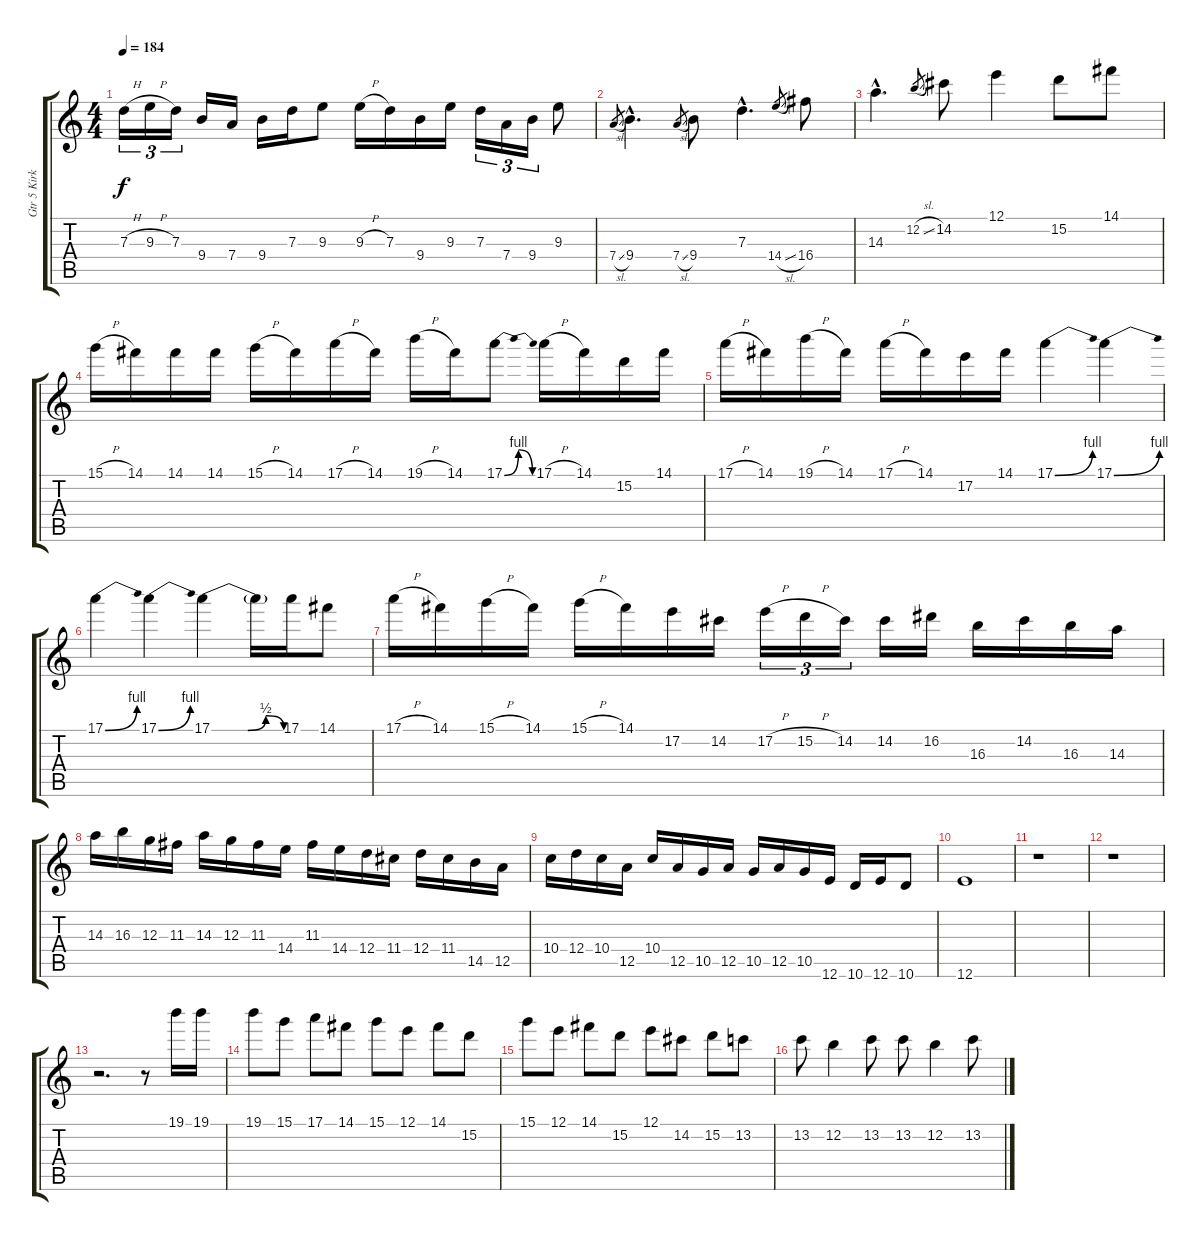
\track ("Gtr 5 Kirk" "Gtr 5 Kirk") {instrument distortionguitar}
\staff {score tabs}
\tuning (E4 B3 G3 D3 A2 E2) {hide}
\ts (4 4)
\tempo 184
\clef g2
\ks c
7.3{h}.16{tu (3 2) dy f} 9.3{h}.16{tu (3 2)} 7.3.16{tu (3 2)} 9.4.16 7.4.16 9.4.16 7.3.16 9.3.8 9.3{h}.16 7.3.16 9.4.16 9.3.16 7.3.16{tu (3 2)} 7.4.16{tu (3 2)} 9.4.16{tu (3 2)} 9.3.8 |
7.4{sl}.8{gr} 9.4{hac}.4{d} 7.4{sl}.8{gr} 9.4.8 7.3{hac}.4{d} 14.4{sl}.8{gr} 16.4.8 |
14.3{hac}.4{d} 12.2{sl}.8{gr} 14.2.8 12.1.4 15.2.8 14.1.8 |
15.1{h}.16 14.1.16 14.1.16 14.1.16 15.1{h}.16 14.1.16 17.1{h}.16 14.1.16 19.1{h}.16 14.1.16 17.1{be (bendrelease 0 0 15 4 30 4 60 0)}.8 17.1{h}.16 14.1.16 15.2.16 14.1.16 |
17.1{h}.16 14.1.16 19.1{h}.16 14.1.16 17.1{h}.16 14.1.16 17.2.16 14.1.16 17.1{be (bend 0 0 60 4)}.4 17.1{be (bend 0 0 60 4)}.4 |
17.1{be (bend 0 0 60 4)}.4 17.1{be (bend 0 0 60 4)}.4 17.1{be (custom 0 0 30 0 45 2 60 0)}.4 17.1{t}.16 17.1.16 14.1.8 |
17.1{h}.16 14.1.16 15.1{h}.16 14.1.16 15.1{h}.16 14.1.16 17.2.16 14.2.16 17.2{h}.16{tu (3 2)} 15.2{h}.16{tu (3 2)} 14.2.16{tu (3 2)} 14.2.16 16.2.16 16.3.16 14.2.16 16.3.16 14.3.16 |
14.3.16 16.3.16 12.3.16 11.3.16 14.3.16 12.3.16 11.3.16 14.4.16 11.3.16 14.4.16 12.4.16 11.4.16 12.4.16 11.4.16 14.5.16 12.5.16 |
10.4.16 12.4.16 10.4.16 12.5.16 10.4.16 12.5.16 10.5.16 12.5.16 10.5.16 12.5.16 10.5.16 12.6.16 10.6.16 12.6.16 10.6.8 |
12.6.1 |
r.1 |
r.1 |
r.2{d} r.8 19.1.16 19.1.16 |
19.1.8 15.1.8 17.1.8 14.1.8 15.1.8 12.1.8 14.1.8 15.2.8 |
15.1.8 12.1.8 14.1.8 15.2.8 12.1.8 14.2.8 15.2.8 13.2.8 |
13.2.8 12.2.4 13.2.8 13.2.8 12.2.4 13.2.8
